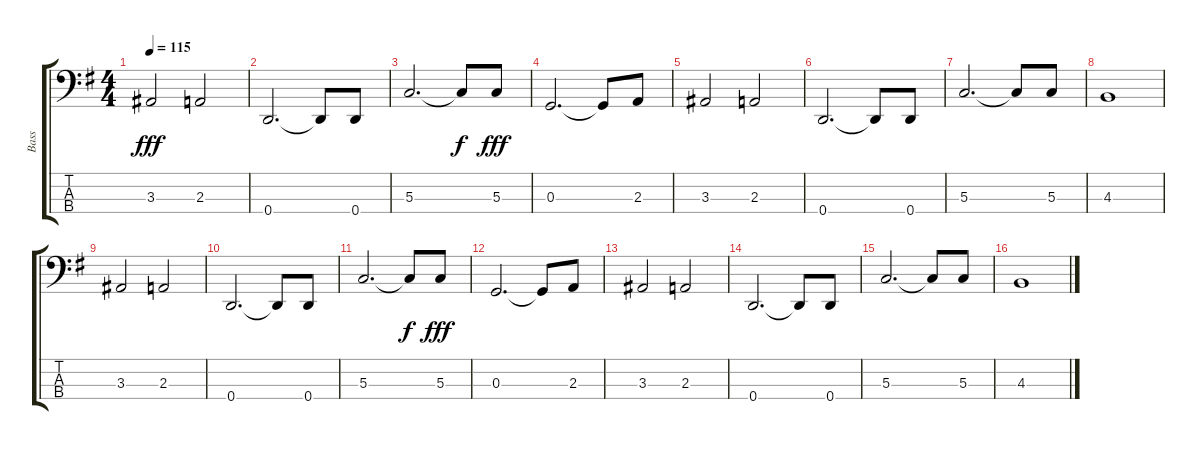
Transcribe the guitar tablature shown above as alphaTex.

\track ("Bass" "Bass") {instrument electricbassfinger}
\staff {score tabs}
\tuning (F2 C2 G1 D1) {hide}
\ts (4 4)
\tempo 115
\clef f4
\ks g
3.3.2{dy fff} 2.3.2 |
0.4.2{d} 0.4{t}.8 0.4.8 |
5.3.2{d} 5.3{t}.8{dy f} 5.3.8{dy fff} |
0.3.2{d} 0.3{t}.8 2.3.8 |
3.3.2 2.3.2 |
0.4.2{d} 0.4{t}.8 0.4.8 |
5.3.2{d} 5.3{t}.8 5.3.8 |
4.3.1 |
3.3.2 2.3.2 |
0.4.2{d} 0.4{t}.8 0.4.8 |
5.3.2{d} 5.3{t}.8{dy f} 5.3.8{dy fff} |
0.3.2{d} 0.3{t}.8 2.3.8 |
3.3.2 2.3.2 |
0.4.2{d} 0.4{t}.8 0.4.8 |
5.3.2{d} 5.3{t}.8 5.3.8 |
4.3.1
